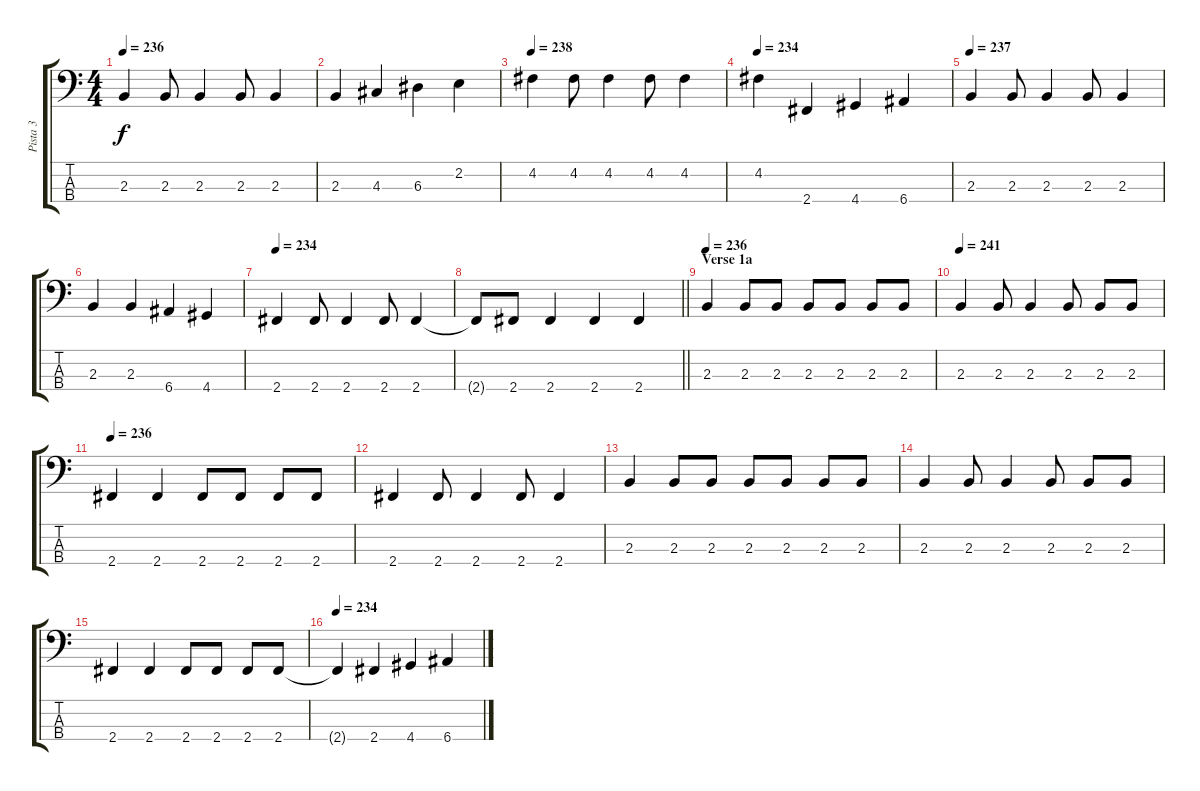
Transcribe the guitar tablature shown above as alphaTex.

\track ("Pista 3" "Pista 3") {instrument electricbassfinger}
\staff {score tabs}
\tuning (G2 D2 A1 E1) {hide}
\ts (4 4)
\tempo 236
\clef f4
\ks c
2.3.4{dy f} 2.3.8 2.3.4 2.3.8 2.3.4 |
2.3.4 4.3.4 6.3.4 2.2.4 |
\tempo 238
4.2.4 4.2.8 4.2.4 4.2.8 4.2.4 |
\tempo 234
4.2.4 2.4.4 4.4.4 6.4.4 |
\tempo 237
2.3.4 2.3.8 2.3.4 2.3.8 2.3.4 |
2.3.4 2.3.4 6.4.4 4.4.4 |
\tempo 234
2.4.4 2.4.8 2.4.4 2.4.8 2.4.4 |
\barLineRight lightlight
2.4{t}.8 2.4.8 2.4.4 2.4.4 2.4.4 |
\section ("" "Verse 1a")
\tempo 236
2.3.4 2.3.8 2.3.8 2.3.8 2.3.8 2.3.8 2.3.8 |
\tempo 241
2.3.4 2.3.8 2.3.4 2.3.8 2.3.8 2.3.8 |
\tempo 236
2.4.4 2.4.4 2.4.8 2.4.8 2.4.8 2.4.8 |
2.4.4 2.4.8 2.4.4 2.4.8 2.4.4 |
2.3.4 2.3.8 2.3.8 2.3.8 2.3.8 2.3.8 2.3.8 |
2.3.4 2.3.8 2.3.4 2.3.8 2.3.8 2.3.8 |
2.4.4 2.4.4 2.4.8 2.4.8 2.4.8 2.4.8 |
\tempo 234
2.4{t}.4 2.4.4 4.4.4 6.4.4
